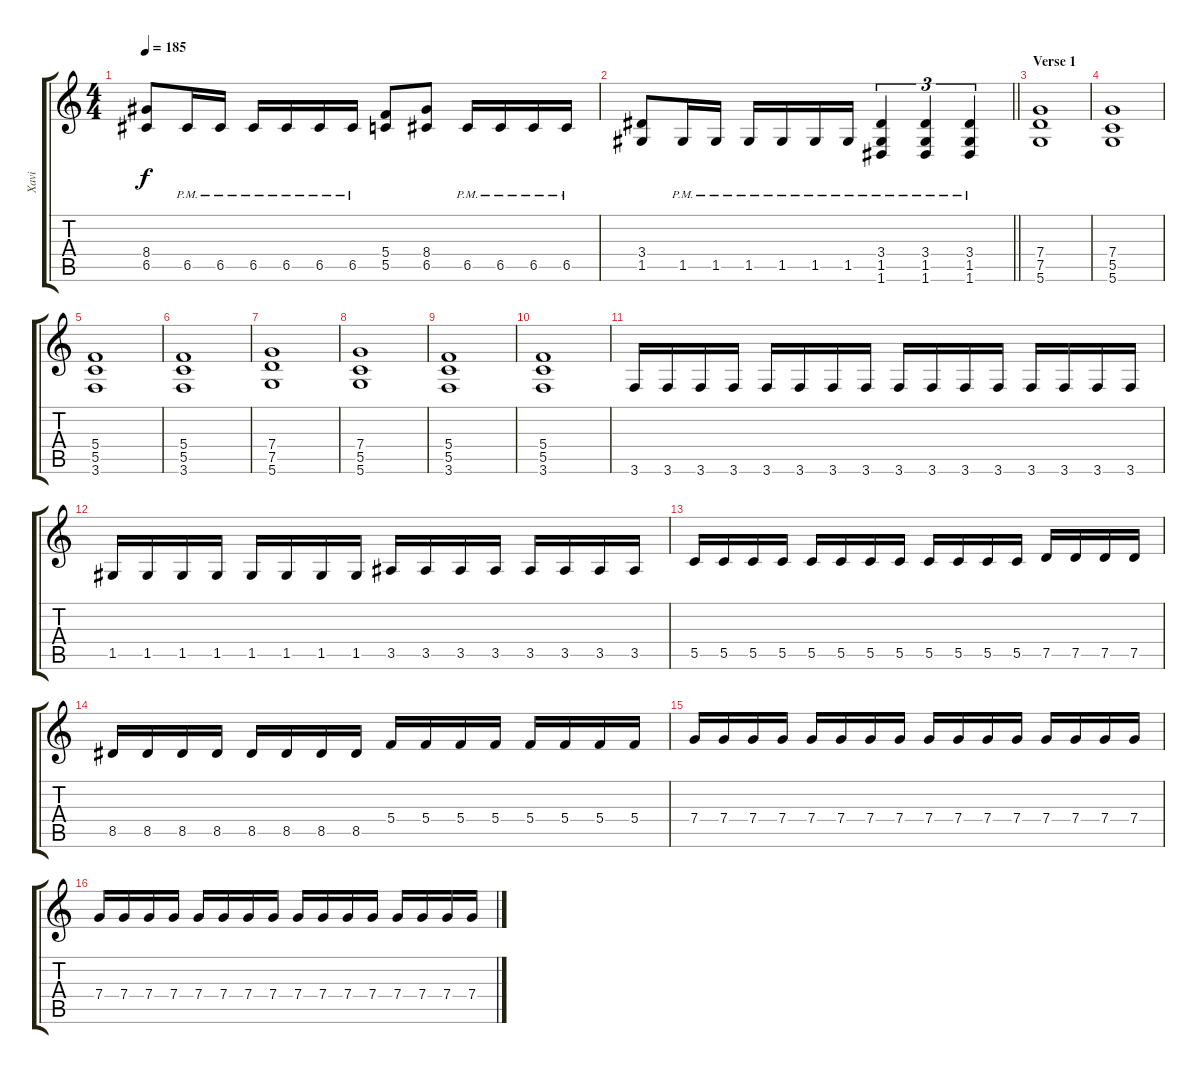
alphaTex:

\track ("Xavi" "Xavi") {instrument distortionguitar}
\staff {score tabs}
\tuning (D4 A3 F3 C3 G2 D2) {hide}
\ts (4 4)
\tempo 185
\clef g2
\ks c
(8.4 6.5).8{dy f} 6.5{pm}.16 6.5{pm}.16 6.5{pm}.16 6.5{pm}.16 6.5{pm}.16 6.5{pm}.16 (5.4 5.5).8 (8.4 6.5).8 6.5{pm}.16 6.5{pm}.16 6.5{pm}.16 6.5{pm}.16 |
\barLineRight lightlight
(3.4 1.5).8 1.5{pm}.16 1.5{pm}.16 1.5{pm}.16 1.5{pm}.16 1.5{pm}.16 1.5{pm}.16 (3.4{pm} 1.5{pm} 1.6{pm}).4{tu (3 2)} (3.4{pm} 1.5{pm} 1.6{pm}).4{tu (3 2)} (3.4{pm} 1.5{pm} 1.6{pm}).4{tu (3 2)} |
\section ("" "Verse 1")
(7.4 7.5 5.6).1 |
(7.4 5.5 5.6).1 |
(5.4 5.5 3.6).1 |
(5.4 5.5 3.6).1 |
(7.4 7.5 5.6).1 |
(7.4 5.5 5.6).1 |
(5.4 5.5 3.6).1 |
(5.4 5.5 3.6).1 |
3.6.16 3.6.16 3.6.16 3.6.16 3.6.16 3.6.16 3.6.16 3.6.16 3.6.16 3.6.16 3.6.16 3.6.16 3.6.16 3.6.16 3.6.16 3.6.16 |
1.5.16 1.5.16 1.5.16 1.5.16 1.5.16 1.5.16 1.5.16 1.5.16 3.5.16 3.5.16 3.5.16 3.5.16 3.5.16 3.5.16 3.5.16 3.5.16 |
5.5.16 5.5.16 5.5.16 5.5.16 5.5.16 5.5.16 5.5.16 5.5.16 5.5.16 5.5.16 5.5.16 5.5.16 7.5.16 7.5.16 7.5.16 7.5.16 |
8.5.16 8.5.16 8.5.16 8.5.16 8.5.16 8.5.16 8.5.16 8.5.16 5.4.16 5.4.16 5.4.16 5.4.16 5.4.16 5.4.16 5.4.16 5.4.16 |
7.4.16 7.4.16 7.4.16 7.4.16 7.4.16 7.4.16 7.4.16 7.4.16 7.4.16 7.4.16 7.4.16 7.4.16 7.4.16 7.4.16 7.4.16 7.4.16 |
7.4.16 7.4.16 7.4.16 7.4.16 7.4.16 7.4.16 7.4.16 7.4.16 7.4.16 7.4.16 7.4.16 7.4.16 7.4.16 7.4.16 7.4.16 7.4.16
